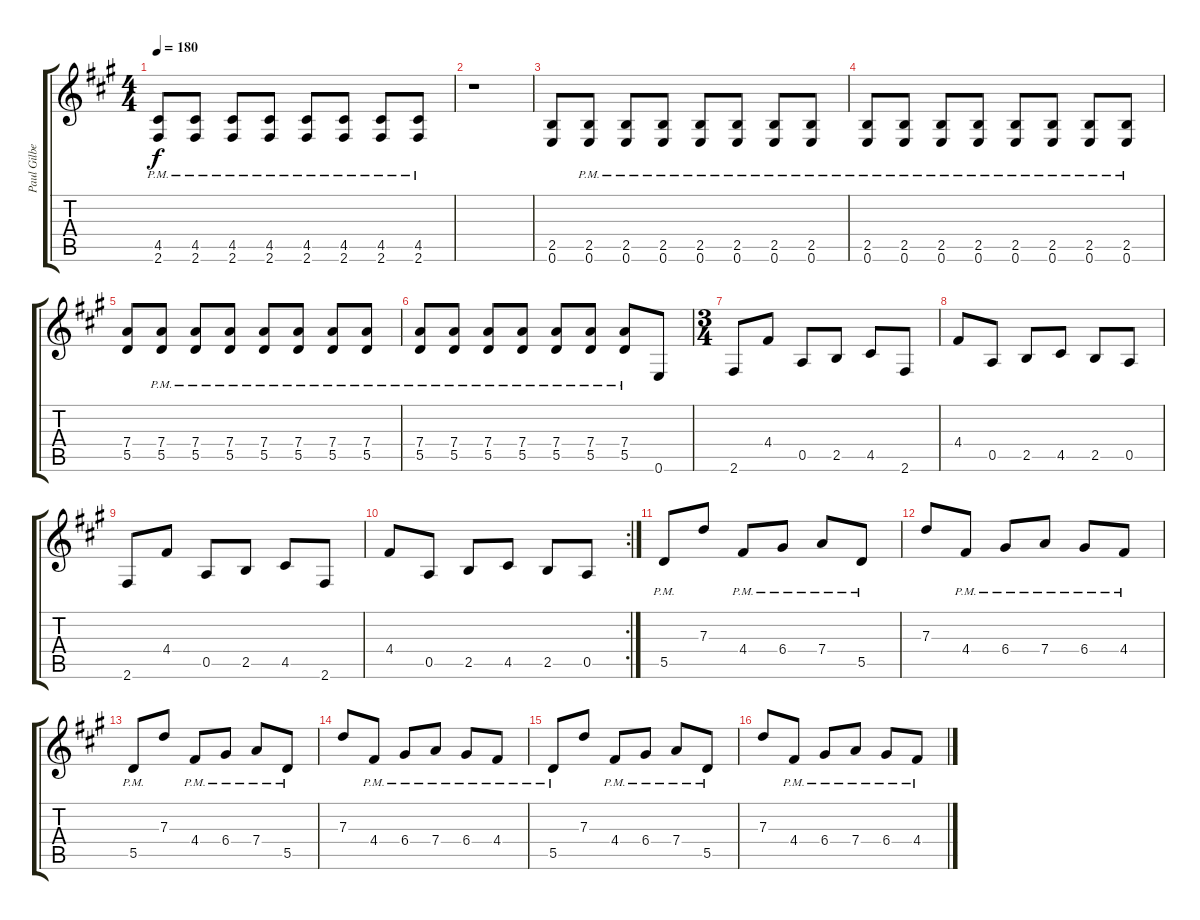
\track ("Paul Gilbert" "Paul Gilbe") {instrument overdrivenguitar}
\staff {score tabs}
\tuning (E4 B3 G3 D3 A2 E2) {hide}
\ts (4 4)
\tempo 180
\clef g2
\ks a
(4.5{pm} 2.6{pm}).8{dy f} (4.5{pm} 2.6{pm}).8 (4.5{pm} 2.6{pm}).8 (4.5{pm} 2.6{pm}).8 (4.5{pm} 2.6{pm}).8 (4.5{pm} 2.6{pm}).8 (4.5{pm} 2.6{pm}).8 (4.5{pm} 2.6{pm}).8 |
r.1 |
(2.5 0.6).8 (2.5{pm} 0.6{pm}).8 (2.5{pm} 0.6{pm}).8 (2.5{pm} 0.6{pm}).8 (2.5{pm} 0.6{pm}).8 (2.5{pm} 0.6{pm}).8 (2.5{pm} 0.6{pm}).8 (2.5{pm} 0.6{pm}).8 |
(2.5{pm} 0.6{pm}).8 (2.5{pm} 0.6{pm}).8 (2.5{pm} 0.6{pm}).8 (2.5{pm} 0.6{pm}).8 (2.5{pm} 0.6{pm}).8 (2.5{pm} 0.6{pm}).8 (2.5{pm} 0.6{pm}).8 (2.5{pm} 0.6{pm}).8 |
(7.4 5.5).8 (7.4{pm} 5.5{pm}).8 (7.4{pm} 5.5{pm}).8 (7.4{pm} 5.5{pm}).8 (7.4{pm} 5.5{pm}).8 (7.4{pm} 5.5{pm}).8 (7.4{pm} 5.5{pm}).8 (7.4{pm} 5.5{pm}).8 |
(7.4{pm} 5.5{pm}).8 (7.4{pm} 5.5{pm}).8 (7.4{pm} 5.5{pm}).8 (7.4{pm} 5.5{pm}).8 (7.4{pm} 5.5{pm}).8 (7.4{pm} 5.5{pm}).8 (7.4{pm} 5.5{pm}).8 0.6.8 |
\ts (3 4)
2.6.8 4.4.8 0.5.8 2.5.8 4.5.8 2.6.8 |
4.4.8 0.5.8 2.5.8 4.5.8 2.5.8 0.5.8 |
2.6.8 4.4.8 0.5.8 2.5.8 4.5.8 2.6.8 |
\rc 2
4.4.8 0.5.8 2.5.8 4.5.8 2.5.8 0.5.8 |
5.5{pm}.8 7.3.8 4.4{pm}.8 6.4{pm}.8 7.4{pm}.8 5.5{pm}.8 |
7.3.8 4.4{pm}.8 6.4{pm}.8 7.4{pm}.8 6.4{pm}.8 4.4{pm}.8 |
5.5{pm}.8 7.3.8 4.4{pm}.8 6.4{pm}.8 7.4{pm}.8 5.5{pm}.8 |
7.3.8 4.4{pm}.8 6.4{pm}.8 7.4{pm}.8 6.4{pm}.8 4.4{pm}.8 |
5.5{pm}.8 7.3.8 4.4{pm}.8 6.4{pm}.8 7.4{pm}.8 5.5{pm}.8 |
7.3.8 4.4{pm}.8 6.4{pm}.8 7.4{pm}.8 6.4{pm}.8 4.4{pm}.8
